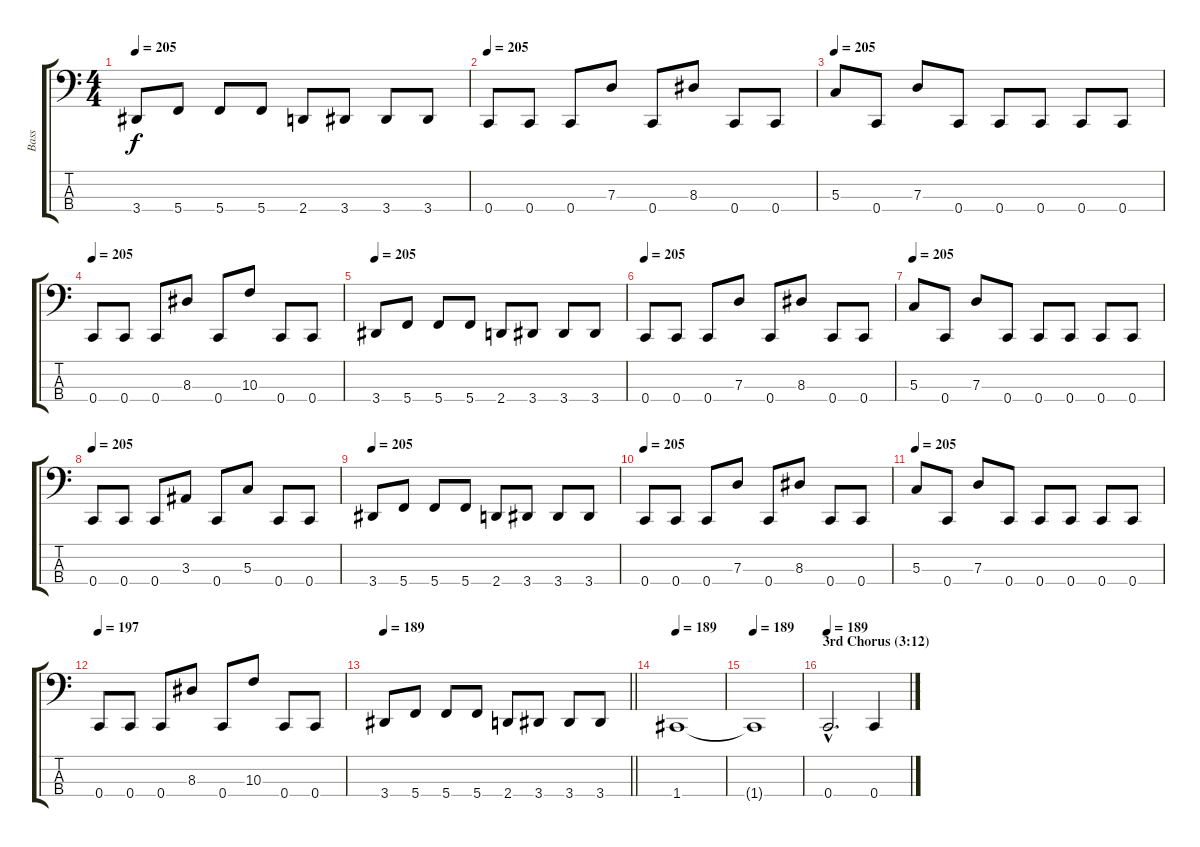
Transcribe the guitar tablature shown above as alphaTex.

\track ("Bass" "Bass") {instrument electricbassfinger}
\staff {score tabs}
\tuning (F2 C2 G1 C1) {hide}
\ts (4 4)
\tempo 205
\clef f4
\ks c
3.4.8{dy f} 5.4.8 5.4.8 5.4.8 2.4.8 3.4.8 3.4.8 3.4.8 |
\tempo 205
0.4.8 0.4.8 0.4.8 7.3.8 0.4.8 8.3.8 0.4.8 0.4.8 |
\tempo 205
5.3.8 0.4.8 7.3.8 0.4.8 0.4.8 0.4.8 0.4.8 0.4.8 |
\tempo 205
0.4.8 0.4.8 0.4.8 8.3.8 0.4.8 10.3.8 0.4.8 0.4.8 |
\tempo 205
3.4.8 5.4.8 5.4.8 5.4.8 2.4.8 3.4.8 3.4.8 3.4.8 |
\tempo 205
0.4.8 0.4.8 0.4.8 7.3.8 0.4.8 8.3.8 0.4.8 0.4.8 |
\tempo 205
5.3.8 0.4.8 7.3.8 0.4.8 0.4.8 0.4.8 0.4.8 0.4.8 |
\tempo 205
0.4.8 0.4.8 0.4.8 3.3.8 0.4.8 5.3.8 0.4.8 0.4.8 |
\tempo 205
3.4.8 5.4.8 5.4.8 5.4.8 2.4.8 3.4.8 3.4.8 3.4.8 |
\tempo 205
0.4.8 0.4.8 0.4.8 7.3.8 0.4.8 8.3.8 0.4.8 0.4.8 |
\tempo 205
5.3.8 0.4.8 7.3.8 0.4.8 0.4.8 0.4.8 0.4.8 0.4.8 |
\tempo 197
0.4.8 0.4.8 0.4.8 8.3.8 0.4.8 10.3.8 0.4.8 0.4.8 |
\tempo 189
\barLineRight lightlight
3.4.8 5.4.8 5.4.8 5.4.8 2.4.8 3.4.8 3.4.8 3.4.8 |
\tempo 189
1.4.1 |
\tempo 189
1.4{t}.1 |
\section ("" "3rd Chorus (3:12)")
\tempo 189
0.4{hac}.2{d} 0.4.4
